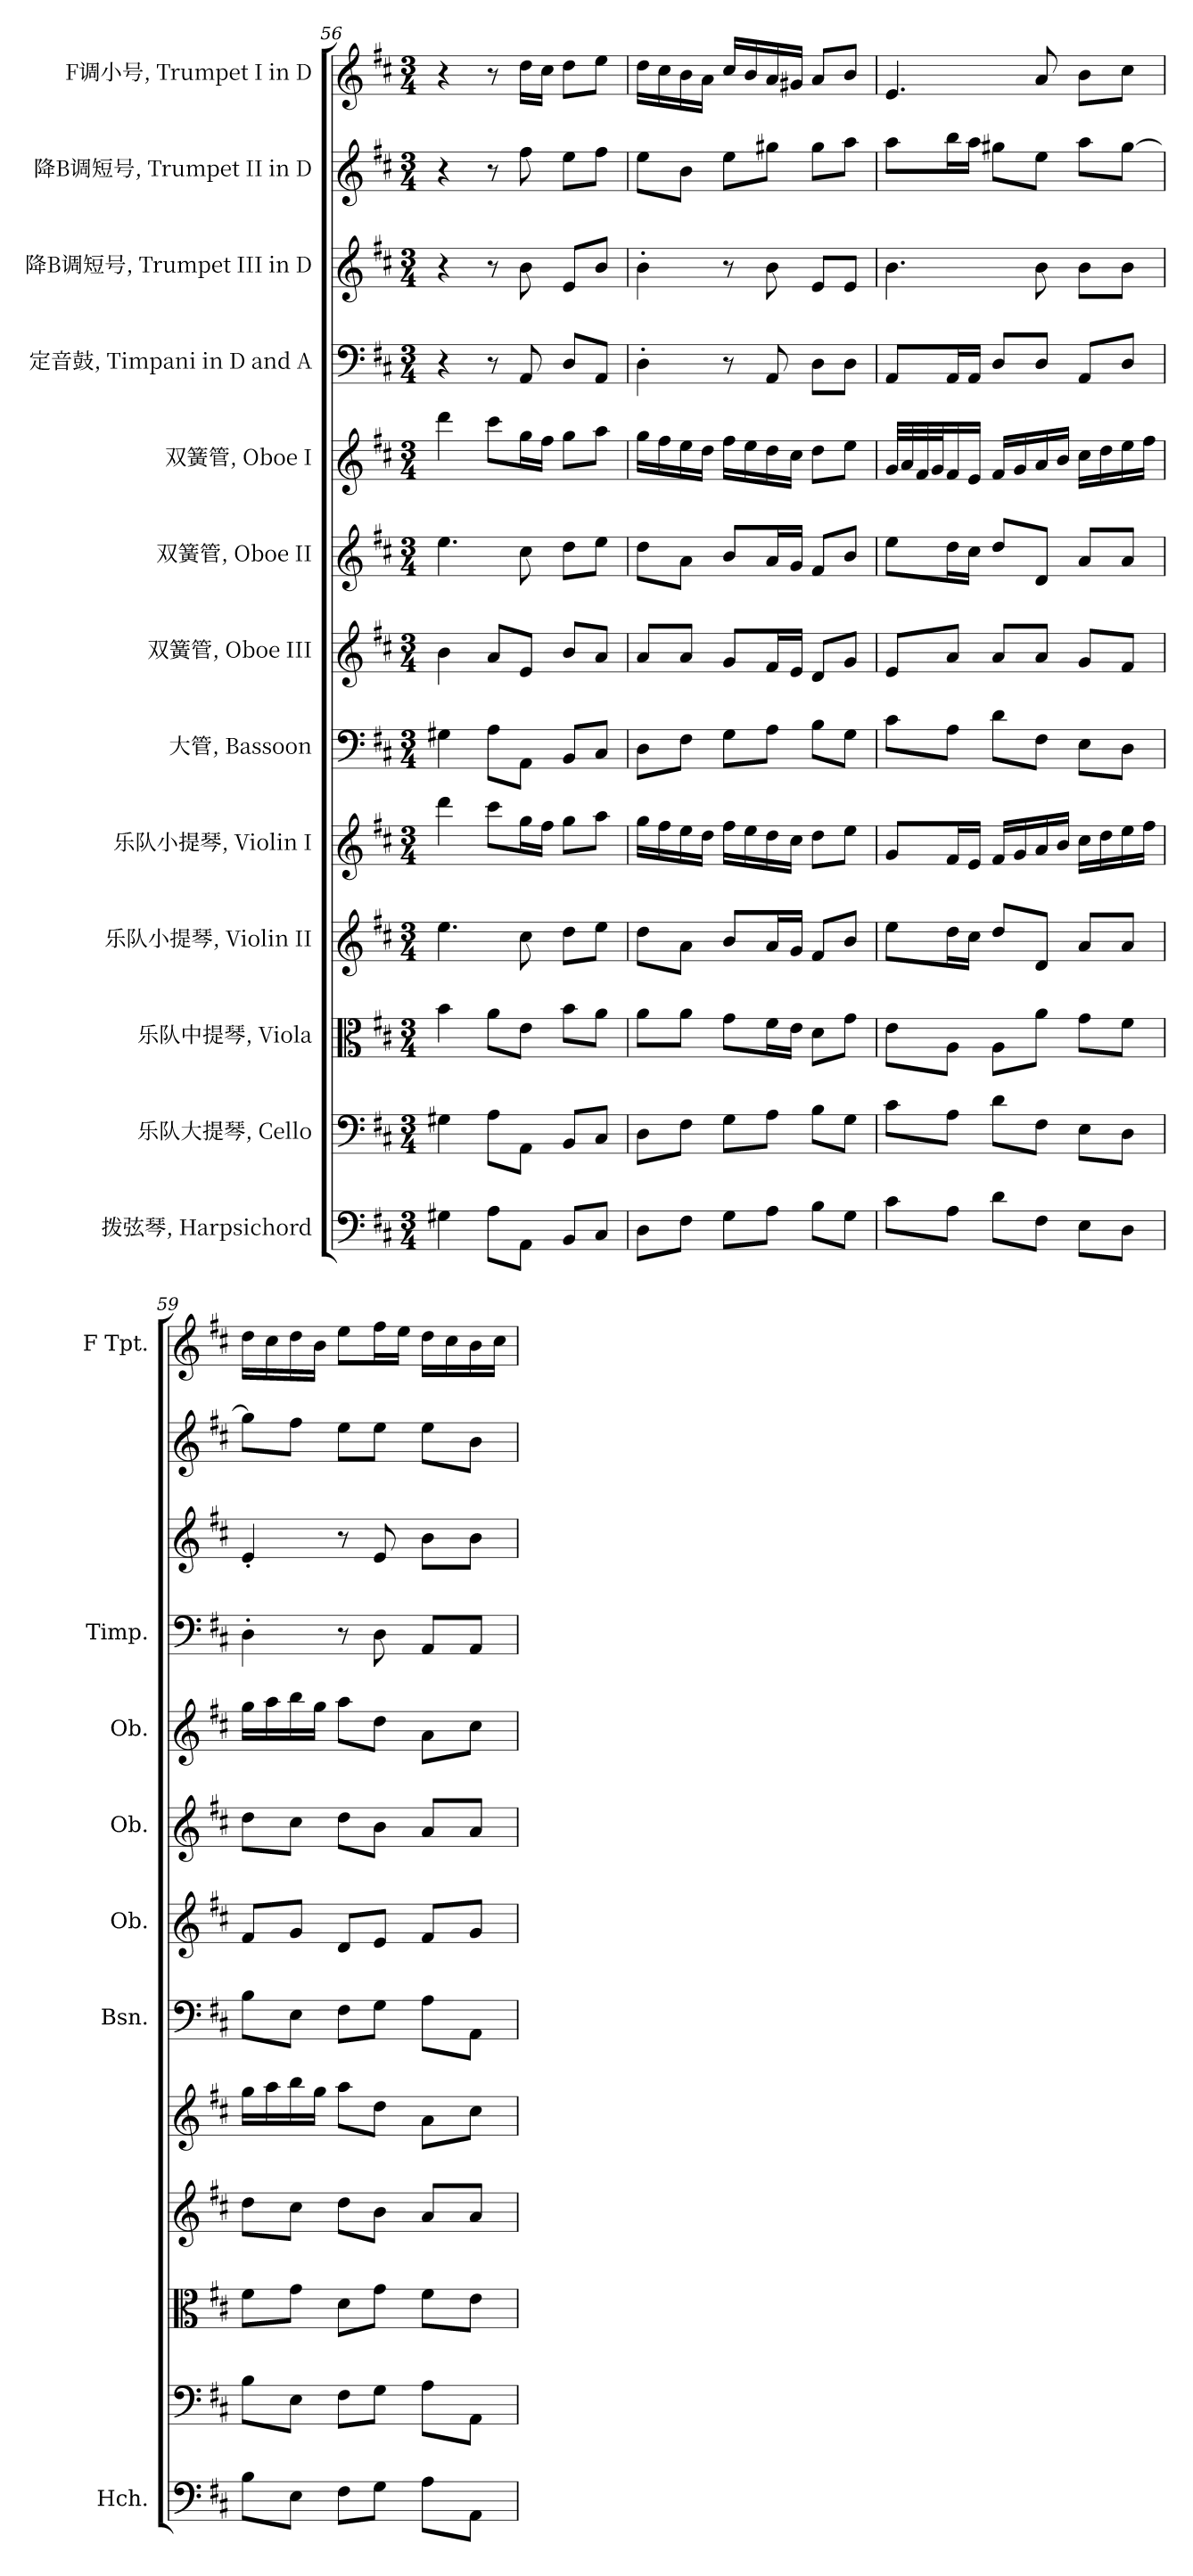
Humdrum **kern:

**kern	**kern	**kern	**kern	**kern	**kern	**kern	**kern	**kern	**kern	**kern	**kern	**kern
*part13	*part12	*part11	*part10	*part9	*part8	*part7	*part6	*part5	*part4	*part3	*part2	*part1
*staff13	*staff12	*staff11	*staff10	*staff9	*staff8	*staff7	*staff6	*staff5	*staff4	*staff3	*staff2	*staff1
*I"拨弦琴, Harpsichord	*I"乐队大提琴, Cello	*I"乐队中提琴, Viola	*I"乐队小提琴, Violin II	*I"乐队小提琴, Violin I	*I"大管, Bassoon	*I"双簧管, Oboe III	*I"双簧管, Oboe II	*I"双簧管, Oboe I	*I"定音鼓, Timpani in D and A	*I"降B调短号, Trumpet III in D	*I"降B调短号, Trumpet II in D	*I"F调小号, Trumpet I in D
*I'Hch.	*	*	*	*	*I'Bsn.	*I'Ob.	*I'Ob.	*I'Ob.	*I'Timp.	*	*	*I'F Tpt.
*clefF4	*clefF4	*clefC3	*clefG2	*clefG2	*clefF4	*clefG2	*clefG2	*clefG2	*clefF4	*clefG2	*clefG2	*clefG2
*	*	*	*	*	*	*	*	*	*	*ITrd1c2	*ITrd1c2	*ITrd-3c-5
*k[f#c#]	*k[f#c#]	*k[f#c#]	*k[f#c#]	*k[f#c#]	*k[f#c#]	*k[f#c#]	*k[f#c#]	*k[f#c#]	*k[f#c#]	*k[]	*k[]	*k[f#]
*M3/4	*M3/4	*M3/4	*M3/4	*M3/4	*M3/4	*M3/4	*M3/4	*M3/4	*M3/4	*M3/4	*M3/4	*M3/4
=56	=56	=56	=56	=56	=56	=56	=56	=56	=56	=56	=56	=56
4G#X\	4G#X\	4b\	4.ee\	4ddd\	4G#X\	4b\	4.ee\	4ddd\	4r	4r	4r	4r
8A\L	8A\L	8a\L	.	8ccc#\L	8A\L	8a/L	.	8ccc#\L	8r	8r	8r	8r
8AA\J	8AA\J	8e\J	8cc#\	16gg\L	8AA\J	8e/J	8cc#\	16gg\L	8AA/	8a\	8ee\	16gg\LL
.	.	.	.	16ff#\JJ	.	.	.	16ff#\JJ	.	.	.	16ff#\JJ
8BB/L	8BB/L	8b\L	8dd\L	8gg\L	8BB/L	8b/L	8dd\L	8gg\L	8D/L	8d/L	8dd\L	8gg\L
8C#/J	8C#/J	8a\J	8ee\J	8aa\J	8C#/J	8a/J	8ee\J	8aa\J	8AA/J	8a/J	8ee\J	8aa\J
!!LO:PB:g=z
=57	=57	=57	=57	=57	=57	=57	=57	=57	=57	=57	=57	=57
8D\L	8D\L	8a\L	8dd\L	16gg\LL	8D\L	8a/L	8dd\L	16gg\LL	4D'\	4a'\	8dd\L	16gg\LL
.	.	.	.	16ff#\	.	.	.	16ff#\	.	.	.	16ff#\
8F#\J	8F#\J	8a\J	8a\J	16ee\	8F#\J	8a/J	8a\J	16ee\	.	.	8a\J	16ee\
.	.	.	.	16dd\JJ	.	.	.	16dd\JJ	.	.	.	16dd\JJ
8G\L	8G\L	8g\L	8b/L	16ff#\LL	8G\L	8g/L	8b/L	16ff#\LL	8r	8r	8dd\L	16ff#/LL
.	.	.	.	16ee\	.	.	.	16ee\	.	.	.	16ee/
8A\J	8A\J	16f#\L	16a/L	16dd\	8A\J	16f#/L	16a/L	16dd\	8AA/	8a\	8ff#X\J	16dd/
.	.	16e\JJ	16g/JJ	16cc#\JJ	.	16e/JJ	16g/JJ	16cc#\JJ	.	.	.	16cc#X/JJ
8B\L	8B\L	8d\L	8f#/L	8dd\L	8B\L	8d/L	8f#/L	8dd\L	8D\L	8d/L	8ff#\L	8dd/L
8G\J	8G\J	8g\J	8b/J	8ee\J	8G\J	8g/J	8b/J	8ee\J	8D\J	8d/J	8gg\J	8ee/J
=58	=58	=58	=58	=58	=58	=58	=58	=58	=58	=58	=58	=58
8c#\L	8c#\L	8e\L	8ee\L	8g/L	8c#\L	8e/L	8ee\L	32g/LLL	8AA/L	4.a\	8gg\L	4.a/
.	.	.	.	.	.	.	.	32a/	.	.	.	.
.	.	.	.	.	.	.	.	32f#/	.	.	.	.
.	.	.	.	.	.	.	.	32g/J	.	.	.	.
8A\J	8A\J	8A\J	16dd\L	16f#/L	8A\J	8a/J	16dd\L	16f#/	16AA/L	.	16aa\L	.
.	.	.	16cc#\JJ	16e/JJ	.	.	16cc#\JJ	16e/JJ	16AA/JJ	.	16gg\JJ	.
8d\L	8d\L	8A\L	8dd/L	16f#/LL	8d\L	8a/L	8dd/L	16f#/LL	8D/L	.	8ff#X\L	.
.	.	.	.	16g/	.	.	.	16g/	.	.	.	.
8F#\J	8F#\J	8a\J	8d/J	16a/	8F#\J	8a/J	8d/J	16a/	8D/J	8a\	8dd\J	8dd/
.	.	.	.	16b/JJ	.	.	.	16b/JJ	.	.	.	.
8E\L	8E\L	8g\L	8a/L	16cc#\LL	8E\L	8g/L	8a/L	16cc#\LL	8AA/L	8a\L	8gg\L	8ee\L
.	.	.	.	16dd\	.	.	.	16dd\	.	.	.	.
8D\J	8D\J	8f#\J	8a/J	16ee\	8D\J	8f#/J	8a/J	16ee\	8D/J	8a\J	[8ff#\J	8ff#\J
.	.	.	.	16ff#\JJ	.	.	.	16ff#\JJ	.	.	.	.
=59	=59	=59	=59	=59	=59	=59	=59	=59	=59	=59	=59	=59
8B\L	8B\L	8f#\L	8dd\L	16gg\LL	8B\L	8f#/L	8dd\L	16gg\LL	4D'\	4d'/	8ff#\L]	16gg\LL
.	.	.	.	16aa\	.	.	.	16aa\	.	.	.	16ff#\
8E\J	8E\J	8g\J	8cc#\J	16bb\	8E\J	8g/J	8cc#\J	16bb\	.	.	8ee\J	16gg\
.	.	.	.	16gg\JJ	.	.	.	16gg\JJ	.	.	.	16ee\JJ
8F#\L	8F#\L	8d\L	8dd\L	8aa\L	8F#\L	8d/L	8dd\L	8aa\L	8r	8r	8dd\L	8aa\L
8G\J	8G\J	8g\J	8b\J	8dd\J	8G\J	8e/J	8b\J	8dd\J	8D\	8d/	8dd\J	16bb\L
.	.	.	.	.	.	.	.	.	.	.	.	16aa\JJ
8A\L	8A\L	8f#\L	8a/L	8a\L	8A\L	8f#/L	8a/L	8a\L	8AA/L	8a\L	8dd\L	16gg\LL
.	.	.	.	.	.	.	.	.	.	.	.	16ff#\
8AA\J	8AA\J	8e\J	8a/J	8cc#\J	8AA\J	8g/J	8a/J	8cc#\J	8AA/J	8a\J	8a\J	16ee\
.	.	.	.	.	.	.	.	.	.	.	.	16ff#\JJ
=	=	=	=	=	=	=	=	=	=	=	=	=
*-	*-	*-	*-	*-	*-	*-	*-	*-	*-	*-	*-	*-
